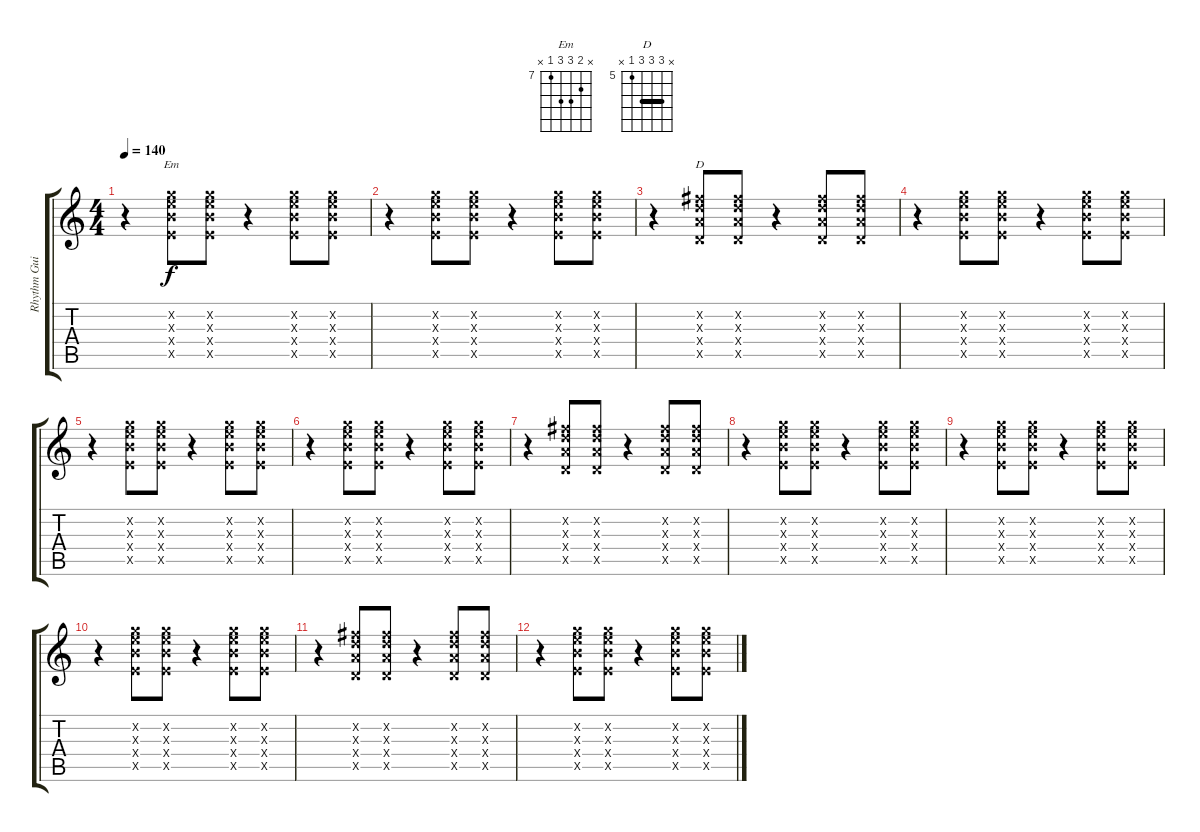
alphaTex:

\track ("Rhythm Guitar" "Rhythm Gui") {instrument electricguitarclean}
\staff {score tabs}
\tuning (E4 B3 G3 D3 A2 E2) {hide}
\chord ("Em" x 8 9 9 7 x) {firstfret 7}
\chord ("D" x 7 7 7 5 x) {firstfret 5 barre 7}
\ts (4 4)
\tempo 140
\clef g2
\ks c
r.4{dy f} (8.2{x} 9.3{x} 9.4{x} 7.5{x}).8{ch "Em"} (8.2{x} 9.3{x} 9.4{x} 7.5{x}).8 r.4 (8.2{x} 9.3{x} 9.4{x} 7.5{x}).8 (8.2{x} 9.3{x} 9.4{x} 7.5{x}).8 |
r.4 (8.2{x} 9.3{x} 9.4{x} 7.5{x}).8 (8.2{x} 9.3{x} 9.4{x} 7.5{x}).8 r.4 (8.2{x} 9.3{x} 9.4{x} 7.5{x}).8 (8.2{x} 9.3{x} 9.4{x} 7.5{x}).8 |
r.4 (7.2{x} 7.3{x} 7.4{x} 5.5{x}).8{ch "D"} (7.2{x} 7.3{x} 7.4{x} 5.5{x}).8 r.4 (7.2{x} 7.3{x} 7.4{x} 5.5{x}).8 (7.2{x} 7.3{x} 7.4{x} 5.5{x}).8 |
r.4 (8.2{x} 9.3{x} 9.4{x} 7.5{x}).8 (8.2{x} 9.3{x} 9.4{x} 7.5{x}).8 r.4 (8.2{x} 9.3{x} 9.4{x} 7.5{x}).8 (8.2{x} 9.3{x} 9.4{x} 7.5{x}).8 |
r.4 (8.2{x} 9.3{x} 9.4{x} 7.5{x}).8 (8.2{x} 9.3{x} 9.4{x} 7.5{x}).8 r.4 (8.2{x} 9.3{x} 9.4{x} 7.5{x}).8 (8.2{x} 9.3{x} 9.4{x} 7.5{x}).8 |
r.4 (8.2{x} 9.3{x} 9.4{x} 7.5{x}).8 (8.2{x} 9.3{x} 9.4{x} 7.5{x}).8 r.4 (8.2{x} 9.3{x} 9.4{x} 7.5{x}).8 (8.2{x} 9.3{x} 9.4{x} 7.5{x}).8 |
r.4 (7.2{x} 7.3{x} 7.4{x} 5.5{x}).8 (7.2{x} 7.3{x} 7.4{x} 5.5{x}).8 r.4 (7.2{x} 7.3{x} 7.4{x} 5.5{x}).8 (7.2{x} 7.3{x} 7.4{x} 5.5{x}).8 |
r.4 (8.2{x} 9.3{x} 9.4{x} 7.5{x}).8 (8.2{x} 9.3{x} 9.4{x} 7.5{x}).8 r.4 (8.2{x} 9.3{x} 9.4{x} 7.5{x}).8 (8.2{x} 9.3{x} 9.4{x} 7.5{x}).8 |
r.4 (8.2{x} 9.3{x} 9.4{x} 7.5{x}).8 (8.2{x} 9.3{x} 9.4{x} 7.5{x}).8 r.4 (8.2{x} 9.3{x} 9.4{x} 7.5{x}).8 (8.2{x} 9.3{x} 9.4{x} 7.5{x}).8 |
r.4 (8.2{x} 9.3{x} 9.4{x} 7.5{x}).8 (8.2{x} 9.3{x} 9.4{x} 7.5{x}).8 r.4 (8.2{x} 9.3{x} 9.4{x} 7.5{x}).8 (8.2{x} 9.3{x} 9.4{x} 7.5{x}).8 |
r.4 (7.2{x} 7.3{x} 7.4{x} 5.5{x}).8 (7.2{x} 7.3{x} 7.4{x} 5.5{x}).8 r.4 (7.2{x} 7.3{x} 7.4{x} 5.5{x}).8 (7.2{x} 7.3{x} 7.4{x} 5.5{x}).8 |
r.4 (8.2{x} 9.3{x} 9.4{x} 7.5{x}).8 (8.2{x} 9.3{x} 9.4{x} 7.5{x}).8 r.4 (8.2{x} 9.3{x} 9.4{x} 7.5{x}).8 (8.2{x} 9.3{x} 9.4{x} 7.5{x}).8
